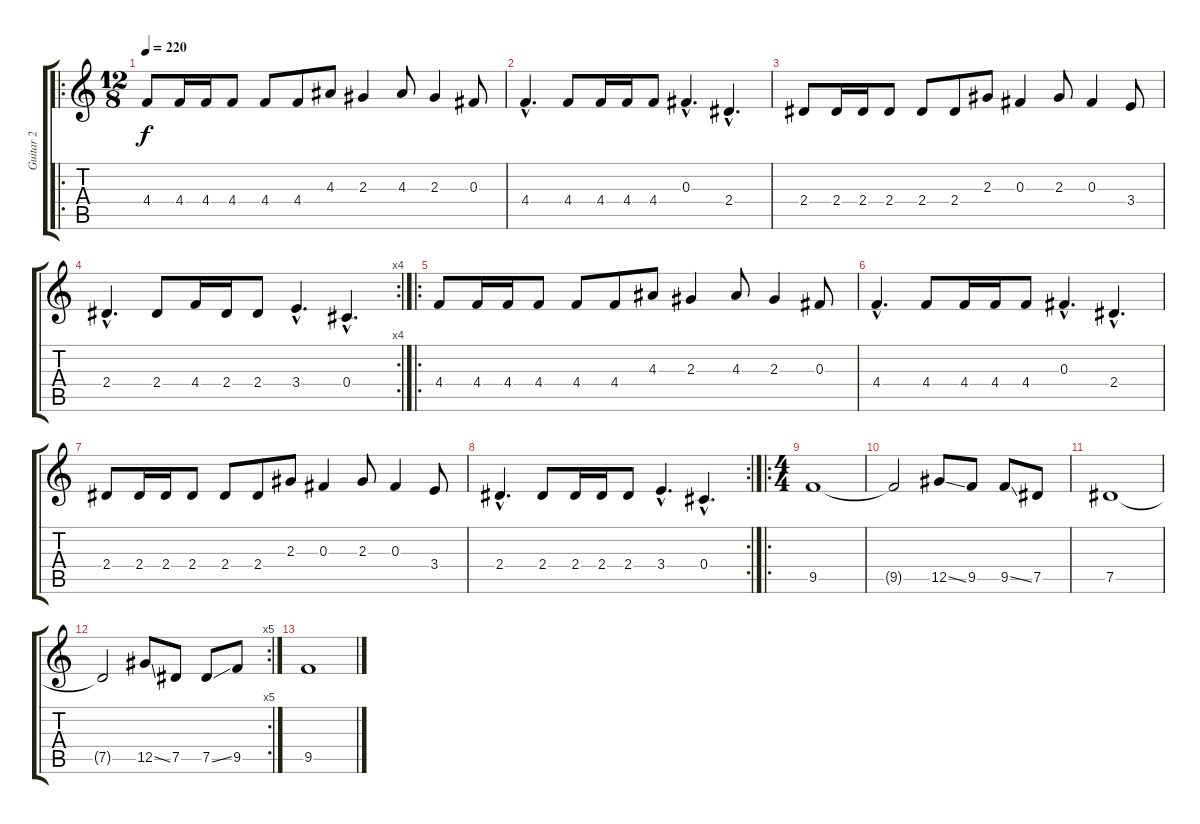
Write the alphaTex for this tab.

\track ("Guitar 2" "Guitar 2") {instrument distortionguitar}
\staff {score tabs}
\tuning (Eb4 Bb3 Gb3 Db3 Ab2 Eb2) {hide}
\ro
\ts (12 8)
\tempo 220
\clef g2
\ks c
4.4.8{dy f} 4.4.16 4.4.16 4.4.8 4.4.8 4.4.8 4.3.8 2.3.4 4.3.8 2.3.4 0.3.8 |
4.4{hac}.4{d} 4.4.8 4.4.16 4.4.16 4.4.8 0.3{hac}.4{d} 2.4{hac}.4{d} |
2.4.8 2.4.16 2.4.16 2.4.8 2.4.8 2.4.8 2.3.8 0.3.4 2.3.8 0.3.4 3.4.8 |
\rc 4
2.4{hac}.4{d} 2.4.8 4.4.16 2.4.16 2.4.8 3.4{hac}.4{d} 0.4{hac}.4{d} |
\ro
4.4.8 4.4.16 4.4.16 4.4.8 4.4.8 4.4.8 4.3.8 2.3.4 4.3.8 2.3.4 0.3.8 |
4.4{hac}.4{d} 4.4.8 4.4.16 4.4.16 4.4.8 0.3{hac}.4{d} 2.4{hac}.4{d} |
2.4.8 2.4.16 2.4.16 2.4.8 2.4.8 2.4.8 2.3.8 0.3.4 2.3.8 0.3.4 3.4.8 |
\rc 2
2.4{hac}.4{d} 2.4.8 2.4.16 2.4.16 2.4.8 3.4{hac}.4{d} 0.4{hac}.4{d} |
\ro
\ts (4 4)
9.5.1 |
9.5{t}.2 12.5{ss}.8 9.5.8 9.5{ss}.8 7.5.8 |
7.5.1 |
\rc 5
7.5{t}.2 12.5{ss}.8 7.5.8 7.5{ss}.8 9.5.8 |
9.5.1
